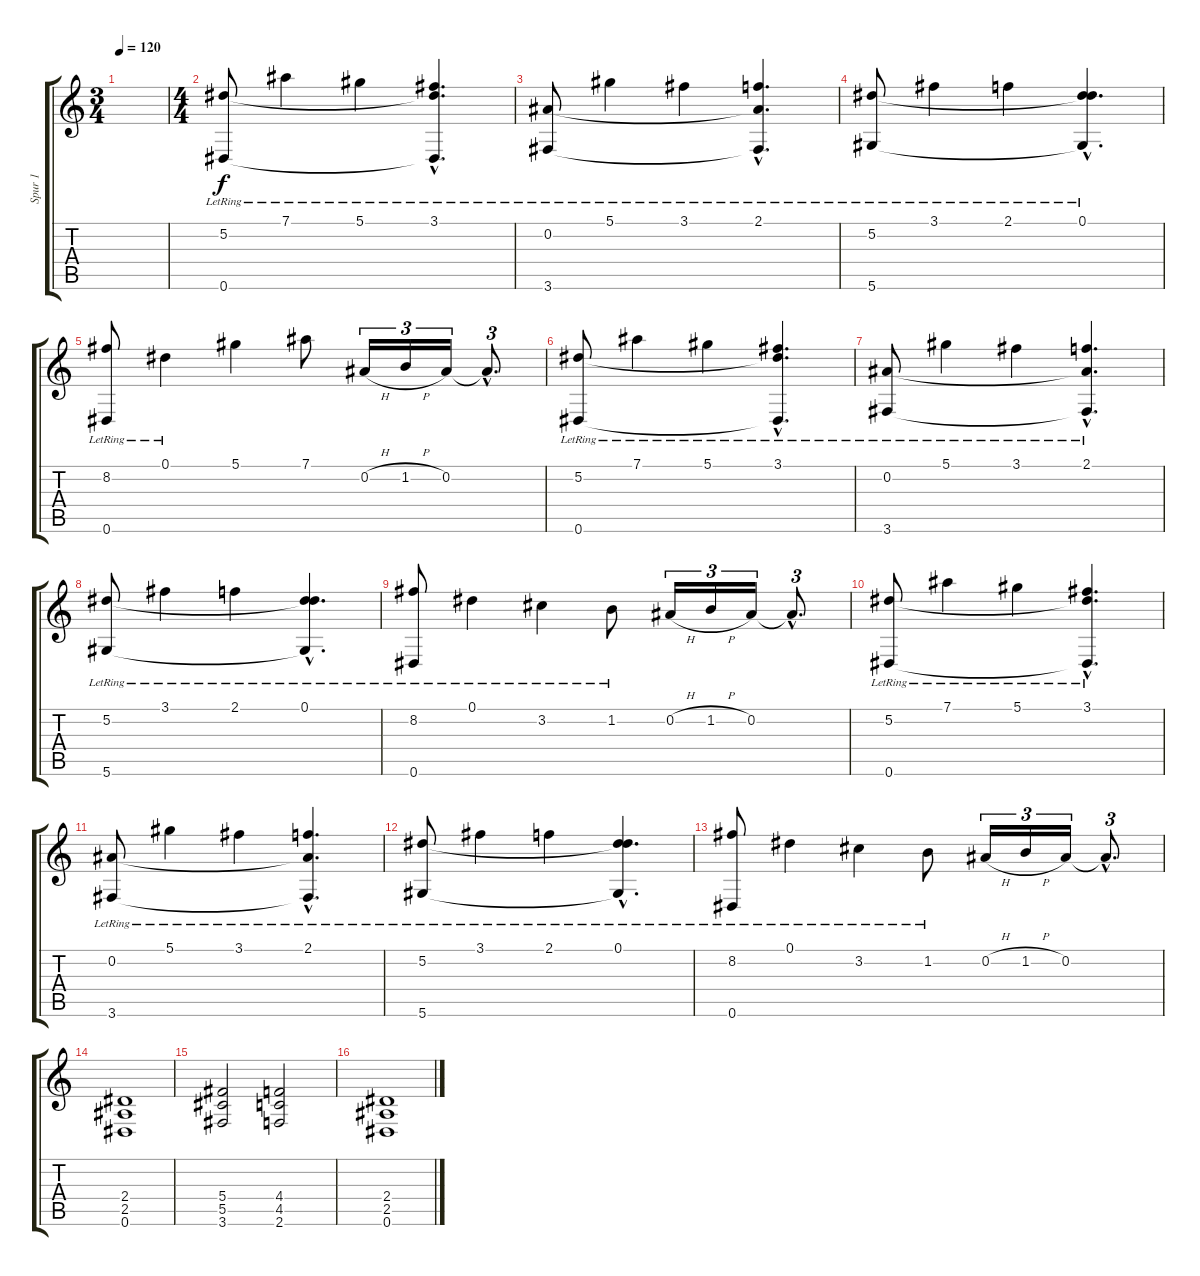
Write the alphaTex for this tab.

\track ("Spur 1" "Spur 1") {instrument acousticguitarsteel}
\staff {score tabs}
\tuning (Eb4 Bb3 Gb3 Db3 Ab2 Eb2) {hide}
\ts (3 4)
\tempo 120
\clef g2
\ks c
|
\ts (4 4)
(5.2{lr} 0.6{lr}).8 7.1{lr}.4 5.1{lr}.4 (3.1{hac lr} 5.2{hac t} 0.6{hac t}).4{d} |
(0.2 3.6{lr}).8 5.1{lr}.4 3.1{lr}.4 (2.1{hac lr} 0.2{hac t} 3.6{hac t}).4{d} |
(5.2{lr} 5.6{lr}).8 3.1{lr}.4 2.1{lr}.4 (0.1{hac lr} 5.2{hac t} 5.6{hac t}).4{d} |
(8.2{lr} 0.6{lr}).8 0.1{lr}.4 5.1.4 7.1.8 0.2{h}.16{tu (3 2)} 1.2{h}.16{tu (3 2)} 0.2.16{tu (3 2)} 0.2{hac t}.8{d tu (3 2)} |
(5.2{lr} 0.6{lr}).8 7.1{lr}.4 5.1{lr}.4 (3.1{hac lr} 5.2{hac t} 0.6{hac t}).4{d} |
(0.2 3.6{lr}).8 5.1{lr}.4 3.1{lr}.4 (2.1{hac lr} 0.2{hac t} 3.6{hac t}).4{d} |
(5.2{lr} 5.6{lr}).8 3.1{lr}.4 2.1{lr}.4 (0.1{hac lr} 5.2{hac t} 5.6{hac t}).4{d} |
(8.2{lr} 0.6{lr}).8 0.1{lr}.4 3.2{lr}.4 1.2{lr}.8 0.2{h}.16{tu (3 2)} 1.2{h}.16{tu (3 2)} 0.2.16{tu (3 2)} 0.2{hac t}.8{d tu (3 2)} |
(5.2{lr} 0.6{lr}).8 7.1{lr}.4 5.1{lr}.4 (3.1{hac lr} 5.2{hac t} 0.6{hac t}).4{d} |
(0.2 3.6{lr}).8 5.1{lr}.4 3.1{lr}.4 (2.1{hac lr} 0.2{hac t} 3.6{hac t}).4{d} |
(5.2{lr} 5.6{lr}).8 3.1{lr}.4 2.1{lr}.4 (0.1{hac lr} 5.2{hac t} 5.6{hac t}).4{d} |
(8.2{lr} 0.6{lr}).8 0.1{lr}.4 3.2{lr}.4 1.2{lr}.8 0.2{h}.16{tu (3 2)} 1.2{h}.16{tu (3 2)} 0.2.16{tu (3 2)} 0.2{hac t}.8{d tu (3 2)} |
(2.4 2.5 0.6).1{instrument distortionguitar} |
(5.4 5.5 3.6).2 (4.4 4.5 2.6).2 |
(2.4 2.5 0.6).1
